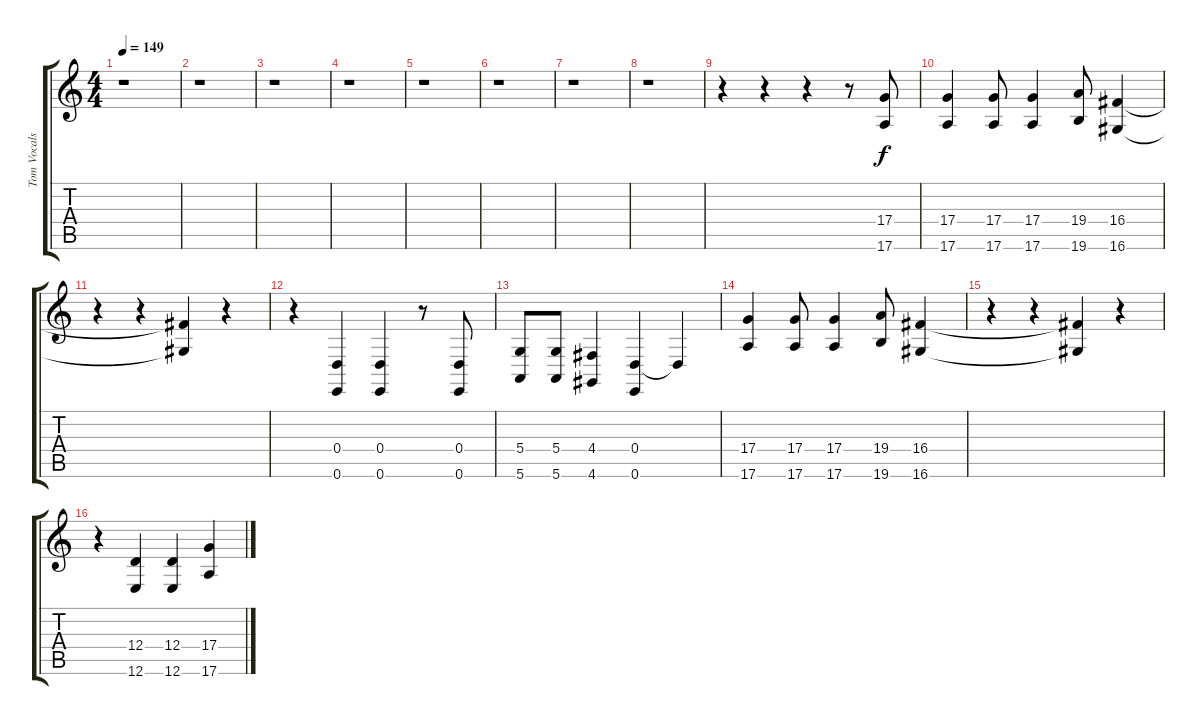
\track ("Tom Vocals" "Tom Vocals") {instrument lead2sawtooth}
\staff {score tabs}
\tuning (E4 B3 G3 D3 A2 E2) {hide}
\ts (4 4)
\tempo 149
\clef g2
\ks c
r.1{dy f} |
r.1 |
r.1 |
r.1 |
r.1 |
r.1 |
r.1 |
r.1 |
r.4 r.4 r.4 r.8 (17.4 17.6).8 |
(17.4 17.6).4 (17.4 17.6).8 (17.4 17.6).4 (19.4 19.6).8 (16.4 16.6).4 |
r.4 r.4 (16.4{t} 16.6{t}).4 r.4 |
r.4 (0.4 0.6).4 (0.4 0.6).4 r.8 (0.4 0.6).8 |
(5.4 5.6).8 (5.4 5.6).8 (4.4 4.6).4 (0.4 0.6).4 0.4{t}.4 |
(17.4 17.6).4 (17.4 17.6).8 (17.4 17.6).4 (19.4 19.6).8 (16.4 16.6).4 |
r.4 r.4 (16.4{t} 16.6{t}).4 r.4 |
r.4 (12.4 12.6).4 (12.4 12.6).4 (17.4 17.6).4
